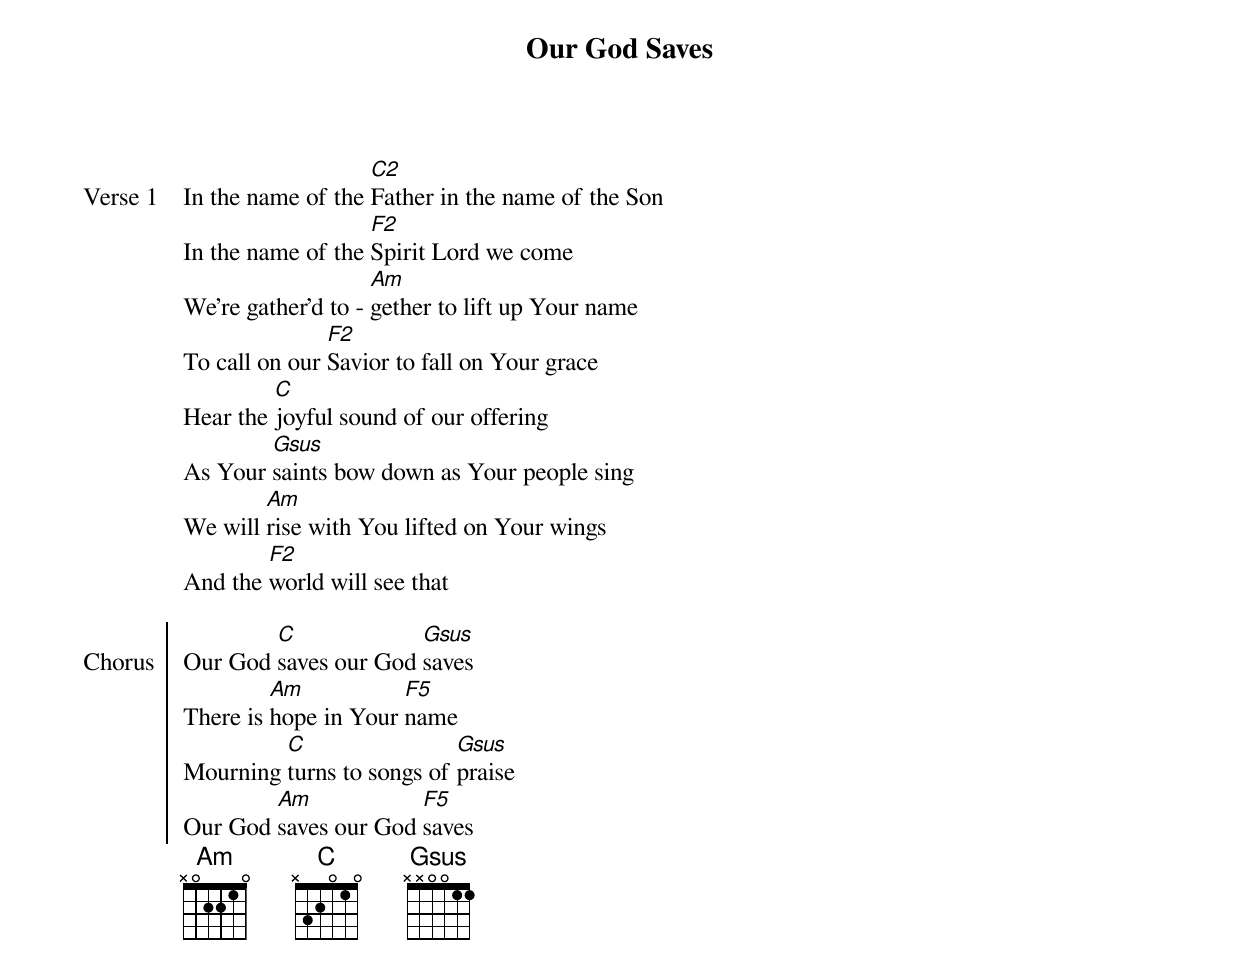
{title: Our God Saves}
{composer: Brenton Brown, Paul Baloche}
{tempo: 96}
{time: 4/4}
{transpose: 10}
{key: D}

{start_of_verse: Verse 1}
In the name of the [D2]Father in the name of the Son
In the name of the [G2]Spirit Lord we come
We're gather'd to - [Bm]gether to lift up Your name
To call on our [G2]Savior to fall on Your grace
Hear the [D]joyful sound of our offering
As Your [Asus]saints bow down as Your people sing
We will [Bm]rise with You lifted on Your wings
And the [G2]world will see that
{end_of_verse: Verse 1}

{soc: Chorus}
Our God [D]saves our God [Asus]saves
There is [Bm]hope in Your [G5]name
Mourning [D]turns to songs of [Asus]praise
Our God [Bm]saves our God [G5]saves
{eoc: Chorus}
